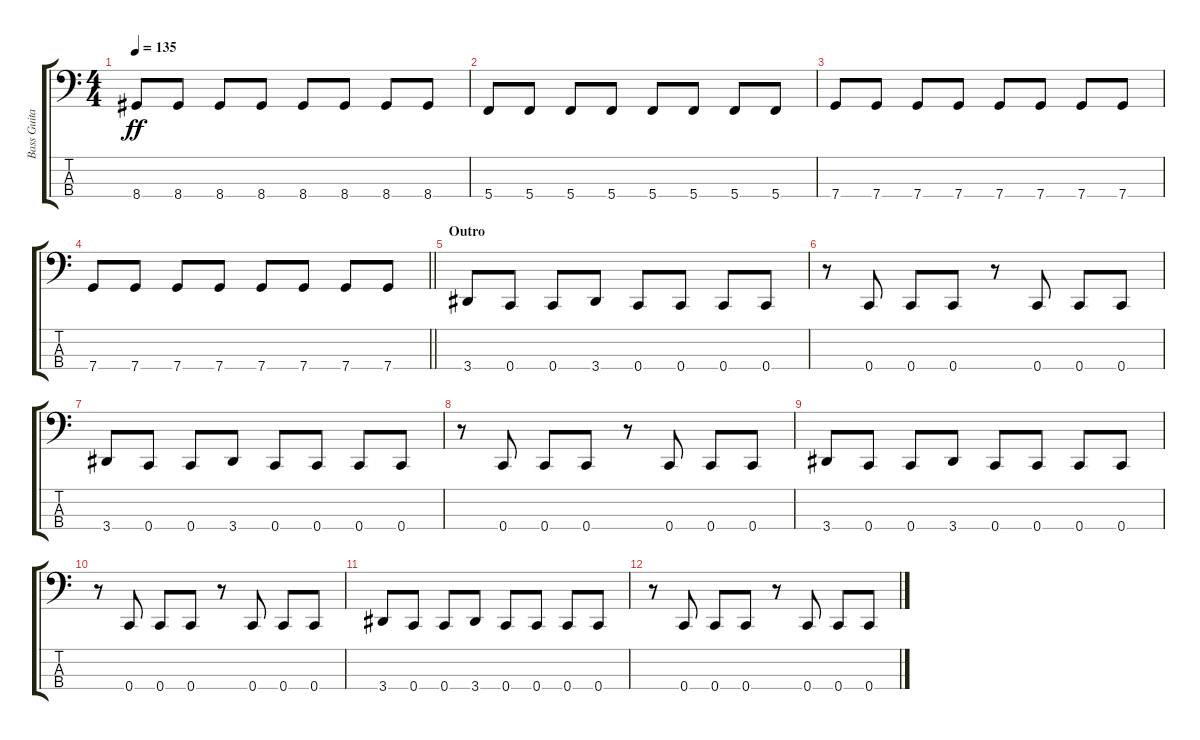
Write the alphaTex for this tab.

\track ("Bass Guitar" "Bass Guita") {instrument electricbassfinger}
\staff {score tabs}
\tuning (F2 C2 G1 C1) {hide}
\ts (4 4)
\tempo 135
\clef f4
\ks c
8.4.8{dy ff} 8.4.8 8.4.8 8.4.8 8.4.8 8.4.8 8.4.8 8.4.8 |
5.4.8 5.4.8 5.4.8 5.4.8 5.4.8 5.4.8 5.4.8 5.4.8 |
7.4.8 7.4.8 7.4.8 7.4.8 7.4.8 7.4.8 7.4.8 7.4.8 |
\barLineRight lightlight
7.4.8 7.4.8 7.4.8 7.4.8 7.4.8 7.4.8 7.4.8 7.4.8 |
\section ("" "Outro")
3.4.8 0.4.8 0.4.8 3.4.8 0.4.8 0.4.8 0.4.8 0.4.8 |
r.8 0.4.8 0.4.8 0.4.8 r.8 0.4.8 0.4.8 0.4.8 |
3.4.8 0.4.8 0.4.8 3.4.8 0.4.8 0.4.8 0.4.8 0.4.8 |
r.8 0.4.8 0.4.8 0.4.8 r.8 0.4.8 0.4.8 0.4.8 |
3.4.8 0.4.8 0.4.8 3.4.8 0.4.8 0.4.8 0.4.8 0.4.8 |
r.8 0.4.8 0.4.8 0.4.8 r.8 0.4.8 0.4.8 0.4.8 |
3.4.8 0.4.8 0.4.8 3.4.8 0.4.8 0.4.8 0.4.8 0.4.8 |
r.8 0.4.8 0.4.8 0.4.8 r.8 0.4.8 0.4.8 0.4.8
